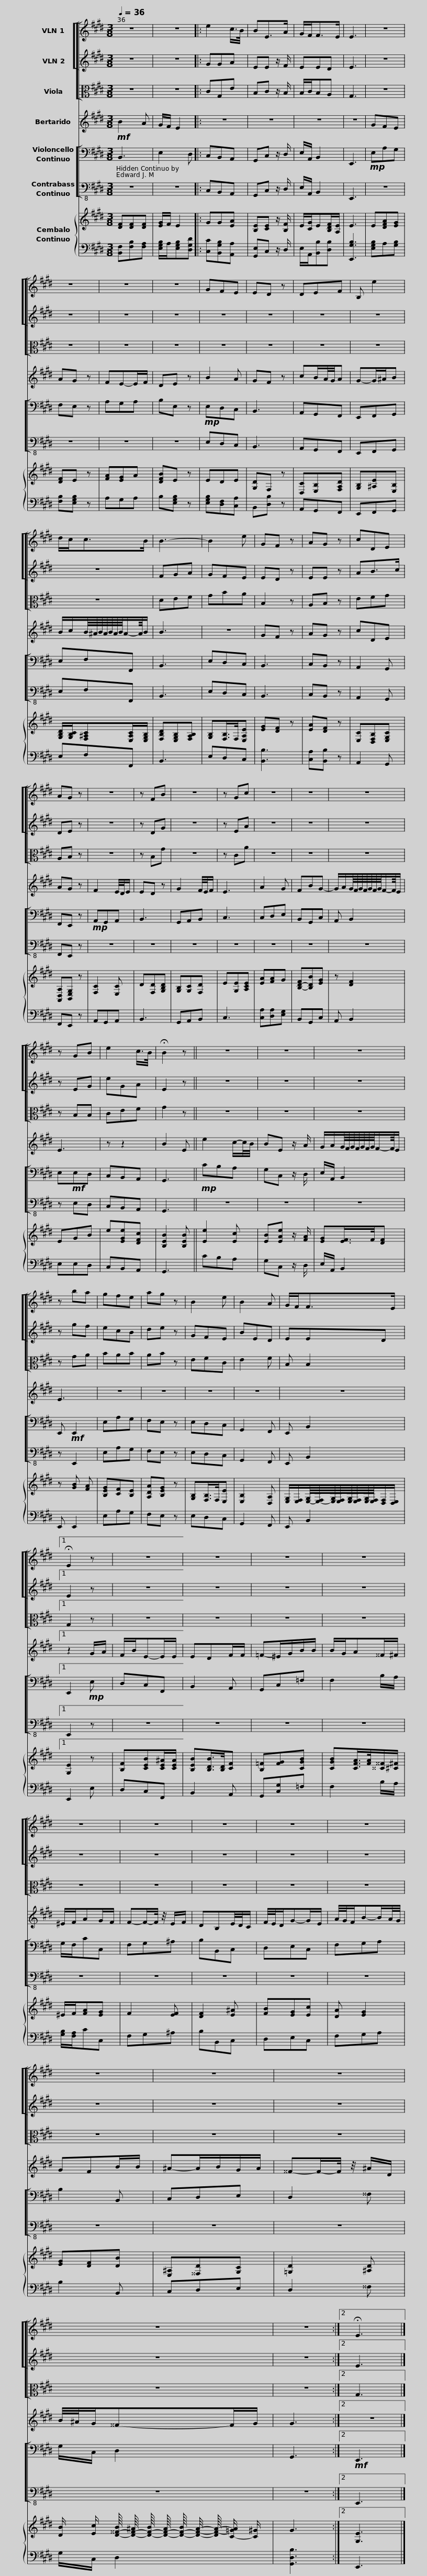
X:1
%%score [ [ 1 2 ] 3 ] 4 [ 5 6 ] { 7 | 8 }
L:1/8
Q:1/4=36
M:3/8
I:linebreak $
K:E
V:1 treble
V:2 treble
V:3 alto
V:4 treble
V:5 bass
V:6 bass-8
V:7 treble
V:8 bass
V:1
 z3 | z3 |: e2 c/>B/ | BE>A | G/F<FE/ | %5
 E3 | z3 | z3 | z3 |$ z3 | %10
 GFE | ED z | DEF | B, e2 | d/c<cB/ | %15
 B3- | B2 e |$ GF z | AG z | cDE | %20
 AG z | z3 | z FB | z3 | z Gc | %25
 z3 | z3 |$ z3 | z GB | e2 c/>B/ | %30
 !fermata!B2 z || z3 | z3 |$ z3 | z ba | %35
 gfe | ag z | B2 e | B2 A | G/F<FE/ |1 %40
 !fermata!E2 z |$ z3 | z3 | z3 | z3 | %45
 z3 | z3 | z3 |$ z3 | z3 | %50
 z3 | z3 | z3 | z3 | z3 :|2 %55
 !fermata!E3 |] %56
V:2
 z3 | z3 |: GGA | EE z/ F/ | EED | %5
 E3 | z3 | z3 | z3 |$ z3 | %10
 z3 | z3 | z3 | z3 | z3 | %15
 FGA | GFE |$ ED z | EE z | AB>c | %20
 DE z | z3 | z DG | z3 | z EA | %25
 z3 | z3 |$ z3 | z EG | eGA | %30
 E2 z || z3 | z3 |$ z3 | z gf | %35
 ecB | de z | GFE | BED | EED |1 %40
 E2 z |$ z3 | z3 | z3 | z3 | %45
 z3 | z3 | z3 |$ z3 | z3 | %50
 z3 | z3 | z3 | z3 | z3 :|2 %55
 E3 |] %56
V:3
 z3 | z3 |: CG,E | B,C z/ B,/ | B,/C/B,A, | %5
 G,3 | z3 | z3 | z3 |$ z3 | %10
 z3 | z3 | z3 | z3 | z3 | %15
 DEF | GBA |$ B,2 z | A,B, z | EFG | %20
 A,B, z | z3 | z B,G | z3 | z CA | %25
 z3 | z3 |$ z3 | z B,B, | CEF | %30
 G2 z || z3 | z3 |$ z3 | z GA | %35
 BAB | AB z | EFC | E2 F | B, B,2 |1 %40
 G,2 z |$ z3 | z3 | z3 | z3 | %45
 z3 | z3 | z3 |$ z3 | z3 | %50
 z3 | z3 | z3 | z3 | z3 :|2 %55
 G,3 |] %56
V:4
!mf! B2 A | G/F/ E2 |: z3 | z3 | z3 | %5
 z3 | GFE | AG z | FE-E/F/ |$ DE z | %10
 B2 A | GF z | cB/A/4G/4A | G-G/^A/B | B/c/B/8^A/8B/8A/8B/8A/8B/8A/-A/8B/ | %15
 B3 | z3 |$ GF z | AG z | cDE | %20
 AG z | F2 E/4D/4E/ | ED z | G2 F/4E/4F/ | E3 | %25
 A2 G | FBG- |$ G/A/G/8F/8G/8F/8G/8F/8G/8F/-F/8E/ | E3 | z z2 | %30
 B2 E || e2 c/-c/4B/4 | BE z/ A/ |$ G/A/G/8F/8G/8F/8G/8F/8G/8F/-F/8E/ | E3 | %35
 z3 | z3 | z3 | z3 | z3 |1 %40
 z2 G/A/ |$ F/B/E-E/E/ | EDF/F/ | =F-^E/G/B/B/ | B/G/A^^F/^F/ | %45
 ^E/F/AG/F/ | F-F/-F/4 z/4 E/F/ | DB,E/4D/4C/ |$ F/4E/4D/G-G/E/ | A/4G/4F/B-B/A/4G/4 | %50
 GFB/B/ | ^A-A/B/G/A/ | ^^F-F/-F/4 z/4 ^A/D/ | B/4^A/4G/^^F-F/G/ | G3 :|2 %55
 z3 |] %56
V:5
 B,,3 | E,2 D, |: C,B,,A,, | G,,C, z/ D,/ | E,/A,,/ B,,2 | %5
 E,,3 |!mp! E,A,G, | F,E, z | A,G,A, |$ B,E, z | %10
!mp! E,D,C, | B,,3 | A,,G,,F,, | E,,F,,G,, | E,F,F,, | %15
 B,,3 | E,D,C, |$ B,,3 | C,B,, z | A,,2 G,, | %20
 F,,E,, z |!mp! A,,G,,A,, | B,,3 | G,,A,,B,, | C,3 | %25
 C,D,E, | B,,G,,C, |$ A,, B,,2 | E,!mf!E,D, | C,B,,A,, | %30
 G,,3 ||!mp! CB,A, | G,C, z/ D,/ |$ E,/A,,/ B,,2 | E,,!mf! E,,2 | %35
 E,A,G, | F,E, z | E,D,C, | G,,2 F,, | E,, B,,2 |1 %40
 E,,2!mp! E, |$ D,C,F,, | B,,2 A,, | G,,C,=F, | F,2 B,/A,/ | %45
 G,/F,/CC, | F,G,^A, | B,B,,C, |$ D,E,C, | F,G,A, | %50
 B,2 B,, | C,D,E, | D,2 ^^F, | G,/C,/ D,2 | G,,3 :|2 %55
!mf! E,,3 |] %56
V:6
 z3 | z3 |: C,B,,A,, | G,,C, z/ D,/ | E,/A,,/ B,,2 | %5
 E,,3 | z3 | z3 | z3 |$ z3 | %10
 E,D,C, | B,,3 | A,,G,,F,, | E,,F,,G,, | E,F,F,, | %15
 B,,3 | E,D,C, |$ B,,3 | C,B,, z | A,,2 G,, | %20
 F,,E,, z | z3 | z3 | z3 | z3 | %25
 z3 | z3 |$ z3 | z E,D, | C,B,,A,, | %30
 G,,3 || z3 | z3 |$ z3 | z E,,2 | %35
 E,A,G, | F,E, z | E,D,C, | G,,2 F,, | E,, B,,2 |1 %40
 E,,2 z |$ z3 | z3 | z3 | z3 | %45
 z3 | z3 | z3 |$ z3 | z3 | %50
 z3 | z3 | z3 | z3 | z3 :|2 %55
 E,,3 |] %56
V:7
 [DF][DF][DF] | [EG]/F/ E2 |: GG[EA] | [B,E][CE] z/ [B,F]/ | E/[CG]/E[B,DF]/[A,E]/ | %5
 E3 | E[DFA][EG] | [DF]E z | [FA][EG]A |$ [DFB]E z | %10
 EDE | [G,D]F, z | [D,C][E,B,][F,A,D] | [G,B,][^A,E][E,B,] | [G,B,D]/[G,B,C]/[F,^A,C][E,A,C]/[E,G,B,]/ | %15
 [F,B,D][E,G,B,][F,A,B,] | [G,B,][F,B,]/>F,/[E,A,E] |$ [EG][DF] z | [EA][DF] z | [E,C][D,F,B,][E,G,C] | %20
 [A,,D,A,][B,,E,G,] z | [F,C]2 [E,C] | D[F,D][G,B,D] | [G,B,][G,C][F,D] | E[G,E][A,CE] | %25
 [EA][FA]G | [B,-D-F][B,DB][EG] |$ z [DF]2 | EGB | e[EGe][DFc] | %30
 [B,EB]2 [B,EB] || [Ee]2 [Ec] | [EB][EAe] z/ [FA]/ |$ [EG][EF]/>F/[DF] | z [GB] [FA] | %35
 [B,EG][CF][B,E] | [A,DA][B,EG] z | [G,B,][F,B,]/>F,/[E,E] | [E,B,]2 [D,A,] | [E,G,]/[E,F,]/[E,-G,]/8[E,-F,]/8[E,G,]/8[E,F,]/8[E,G,]/8[E,F,]/8[E,G,]/8[E,F,]/8[D,F,]/[D,E,]/ |1 %40
 [G,E]2 z |$ [B,F][CEB][CE^A]/[CEA]/ | [B,EB][B,DB]/>[B,D]/[CF] | [B,=F][FG][CGB] | [CGB][CFA]/>[FA]/[^^C^^F]/[^C^F]/ | %45
 ^E/F/[FA][EG] | F2 [EF] | [DF]2 [E^A] |$ [FB][EG][Ec] | [DA] [EG]2 | %50
 [EG][DF][DB] | [E,^A,][^^F,D][G,C] | [=G,D]2 [^A,D] | [DB]/ [Ec]/ [D-^^F-B]/8 [D-F-^A]/8 [D-F-B]/8 [D-F-A]/8 [D-F-B]/8 [DFA]/4- [DF-A-]/8 [C-=GA]/ [C^G]/ | G3 :|2 %55
 [G,E]3 |] %56
V:8
 [B,,F,][F,B,][F,A,] | [E,G,B,]/A,/[E,G,B,][D,G,D] |: [C,C][B,,G,B,][A,,A,] | [G,,E,]C, z/ D,/ | E,/A,,/[B,,B,][D,B,] | %5
 [E,,G,B,]3 | [E,G,B,]A,[G,B,] | [F,B,][E,G,B,] z | A,G,A, |$ B,[E,G,B,] z | %10
 [E,G,B,][D,F,][C,A,] | B,,[D,B,] z | A,,G,,F,, | E,,F,,G,, | E,F,F,, | %15
 B,,3 | E,D,C, |$ [B,,B,]3 | [C,A,][B,,B,] z | A,,2 G,, | %20
 F,,E,, z | A,,G,,A,, | B,,3 | G,,A,,B,, | C,3 | %25
 [C,A,][D,A,][E,G,] | B,,G,,C, |$ A,, B,,2 | E,E,D, | C,B,,A,, | %30
 G,,3 || CB,A, | G,C, z/ D,/ |$ E,/A,,/ B,,2 | E,, E,,2 | %35
 E,A,G, | F,E, z | E,D,C, | G,,2 F,, | E,, B,,2 |1 %40
 E,,2 E, |$ D,C,F,, | B,,2 A,, | G,,[C,G,]=F, | F,2 B,/A,/ | %45
 [G,B,]/[F,A,]/CC, | F,G,^A, | B,B,,C, |$ D,E,C, | F,G,A, | %50
 B,2 B,, | C,D,E, | D,2 ^^F, | G,/C,/ D,2 | [G,,D,B,]3 :|2 %55
 E,,3 |] %56
